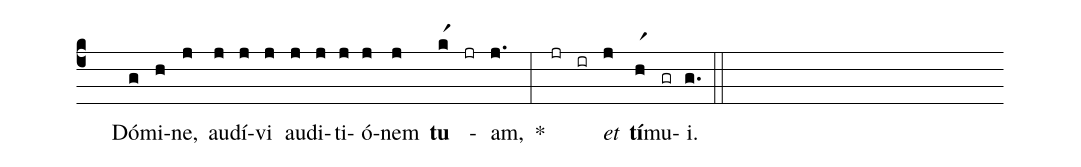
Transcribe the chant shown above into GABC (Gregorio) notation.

%%
(c4)
( )Dó(g)mi(h)ne,(j) au(j)dí(j)vi(j) au(j)di(j)ti(j)ó(j)nem(j) <b>tu</b>(kr1) -(jr) am,(j.) *(:)
(jr) (ir) <i>et</i>(j) <b>tí</b>(hr1)mu(gr)i.(g.) (::)
